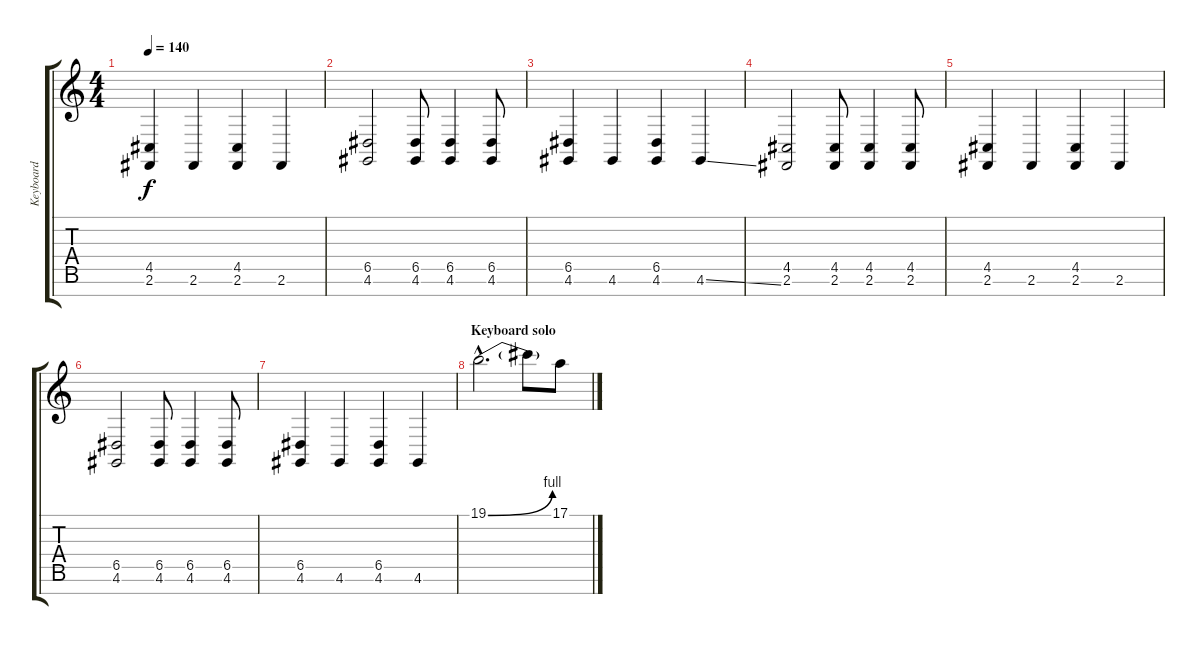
\track ("Keyboard" "Keyboard") {instrument lead2sawtooth}
\staff {score tabs}
\tuning (E4 B3 G3 D3 A2 E2 B1) {hide}
\ts (4 4)
\tempo 140
\clef g2
\ks c
(4.5 2.6).4{dy f} 2.6.4 (4.5 2.6).4 2.6.4 |
(6.5 4.6).2 (6.5 4.6).8 (6.5 4.6).4 (6.5 4.6).8 |
(6.5 4.6).4 4.6.4 (6.5 4.6).4 4.6{ss}.4 |
(4.5 2.6).2 (4.5 2.6).8 (4.5 2.6).4 (4.5 2.6).8 |
(4.5 2.6).4 2.6.4 (4.5 2.6).4 2.6.4 |
(6.5 4.6).2 (6.5 4.6).8 (6.5 4.6).4 (6.5 4.6).8 |
(6.5 4.6).4 4.6.4 (6.5 4.6).4 4.6.4 |
\section ("" "Keyboard solo")
19.1{be (bend 0 0 60 4) hac}.2{d volume 16} 19.1{t}.8 17.1.8
